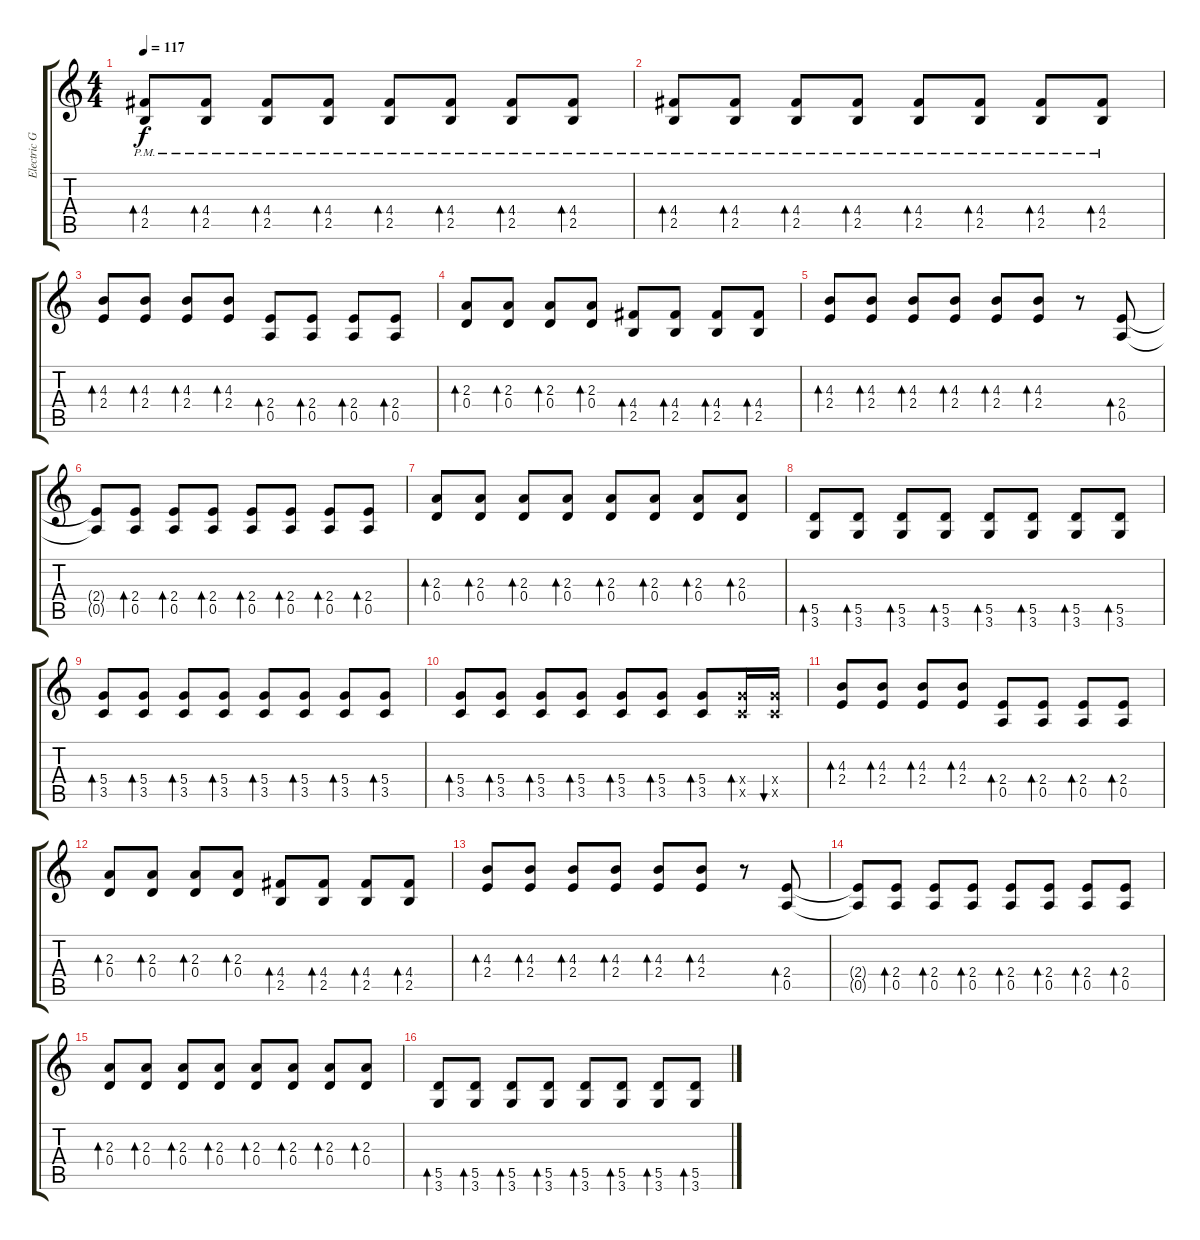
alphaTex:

\track ("Electric Guitar" "Electric G") {instrument electricguitarjazz}
\staff {score tabs}
\tuning (E4 B3 G3 D3 A2 E2) {hide}
\ts (4 4)
\tempo 117
\clef g2
\ks c
(4.4{pm} 2.5{pm}).8{bd 60 dy f} (4.4{pm} 2.5{pm}).8{bd 60} (4.4{pm} 2.5{pm}).8{bd 60} (4.4{pm} 2.5{pm}).8{bd 60} (4.4{pm} 2.5{pm}).8{bd 60} (4.4{pm} 2.5{pm}).8{bd 60} (4.4{pm} 2.5{pm}).8{bd 60} (4.4{pm} 2.5{pm}).8{bd 60} |
(4.4{pm} 2.5{pm}).8{bd 60} (4.4{pm} 2.5{pm}).8{bd 60} (4.4{pm} 2.5{pm}).8{bd 60} (4.4{pm} 2.5{pm}).8{bd 60} (4.4{pm} 2.5{pm}).8{bd 60} (4.4{pm} 2.5{pm}).8{bd 60} (4.4{pm} 2.5{pm}).8{bd 60} (4.4{pm} 2.5{pm}).8{bd 60} |
(4.3 2.4).8{bd 60} (4.3 2.4).8{bd 60} (4.3 2.4).8{bd 60} (4.3 2.4).8{bd 60} (2.4 0.5).8{bd 60} (2.4 0.5).8{bd 60} (2.4 0.5).8{bd 60} (2.4 0.5).8{bd 60} |
(2.3 0.4).8{bd 60} (2.3 0.4).8{bd 60} (2.3 0.4).8{bd 60} (2.3 0.4).8{bd 60} (4.4 2.5).8{bd 60} (4.4 2.5).8{bd 60} (4.4 2.5).8{bd 60} (4.4 2.5).8{bd 60} |
(4.3 2.4).8{bd 60} (4.3 2.4).8{bd 60} (4.3 2.4).8{bd 60} (4.3 2.4).8{bd 60} (4.3 2.4).8{bd 60} (4.3 2.4).8{bd 60} r.8 (2.4 0.5).8{bd 60} |
(2.4{t} 0.5{t}).8 (2.4 0.5).8{bd 60} (2.4 0.5).8{bd 60} (2.4 0.5).8{bd 60} (2.4 0.5).8{bd 60} (2.4 0.5).8{bd 60} (2.4 0.5).8{bd 60} (2.4 0.5).8{bd 60} |
(2.3 0.4).8{bd 60} (2.3 0.4).8{bd 60} (2.3 0.4).8{bd 60} (2.3 0.4).8{bd 60} (2.3 0.4).8{bd 60} (2.3 0.4).8{bd 60} (2.3 0.4).8{bd 60} (2.3 0.4).8{bd 60} |
(5.5 3.6).8{bd 60} (5.5 3.6).8{bd 60} (5.5 3.6).8{bd 60} (5.5 3.6).8{bd 60} (5.5 3.6).8{bd 60} (5.5 3.6).8{bd 60} (5.5 3.6).8{bd 60} (5.5 3.6).8{bd 60} |
(5.4 3.5).8{bd 60} (5.4 3.5).8{bd 60} (5.4 3.5).8{bd 60} (5.4 3.5).8{bd 60} (5.4 3.5).8{bd 60} (5.4 3.5).8{bd 60} (5.4 3.5).8{bd 60} (5.4 3.5).8{bd 60} |
(5.4 3.5).8{bd 60} (5.4 3.5).8{bd 60} (5.4 3.5).8{bd 60} (5.4 3.5).8{bd 60} (5.4 3.5).8{bd 60} (5.4 3.5).8{bd 60} (5.4 3.5).8{bd 60} (5.4{x} 3.5{x}).16{bd 60} (5.4{x} 3.5{x}).16{bu 60} |
(4.3 2.4).8{bd 60} (4.3 2.4).8{bd 60} (4.3 2.4).8{bd 60} (4.3 2.4).8{bd 60} (2.4 0.5).8{bd 60} (2.4 0.5).8{bd 60} (2.4 0.5).8{bd 60} (2.4 0.5).8{bd 60} |
(2.3 0.4).8{bd 60} (2.3 0.4).8{bd 60} (2.3 0.4).8{bd 60} (2.3 0.4).8{bd 60} (4.4 2.5).8{bd 60} (4.4 2.5).8{bd 60} (4.4 2.5).8{bd 60} (4.4 2.5).8{bd 60} |
(4.3 2.4).8{bd 60} (4.3 2.4).8{bd 60} (4.3 2.4).8{bd 60} (4.3 2.4).8{bd 60} (4.3 2.4).8{bd 60} (4.3 2.4).8{bd 60} r.8 (2.4 0.5).8{bd 60} |
(2.4{t} 0.5{t}).8 (2.4 0.5).8{bd 60} (2.4 0.5).8{bd 60} (2.4 0.5).8{bd 60} (2.4 0.5).8{bd 60} (2.4 0.5).8{bd 60} (2.4 0.5).8{bd 60} (2.4 0.5).8{bd 60} |
(2.3 0.4).8{bd 60} (2.3 0.4).8{bd 60} (2.3 0.4).8{bd 60} (2.3 0.4).8{bd 60} (2.3 0.4).8{bd 60} (2.3 0.4).8{bd 60} (2.3 0.4).8{bd 60} (2.3 0.4).8{bd 60} |
(5.5 3.6).8{bd 60} (5.5 3.6).8{bd 60} (5.5 3.6).8{bd 60} (5.5 3.6).8{bd 60} (5.5 3.6).8{bd 60} (5.5 3.6).8{bd 60} (5.5 3.6).8{bd 60} (5.5 3.6).8{bd 60}
